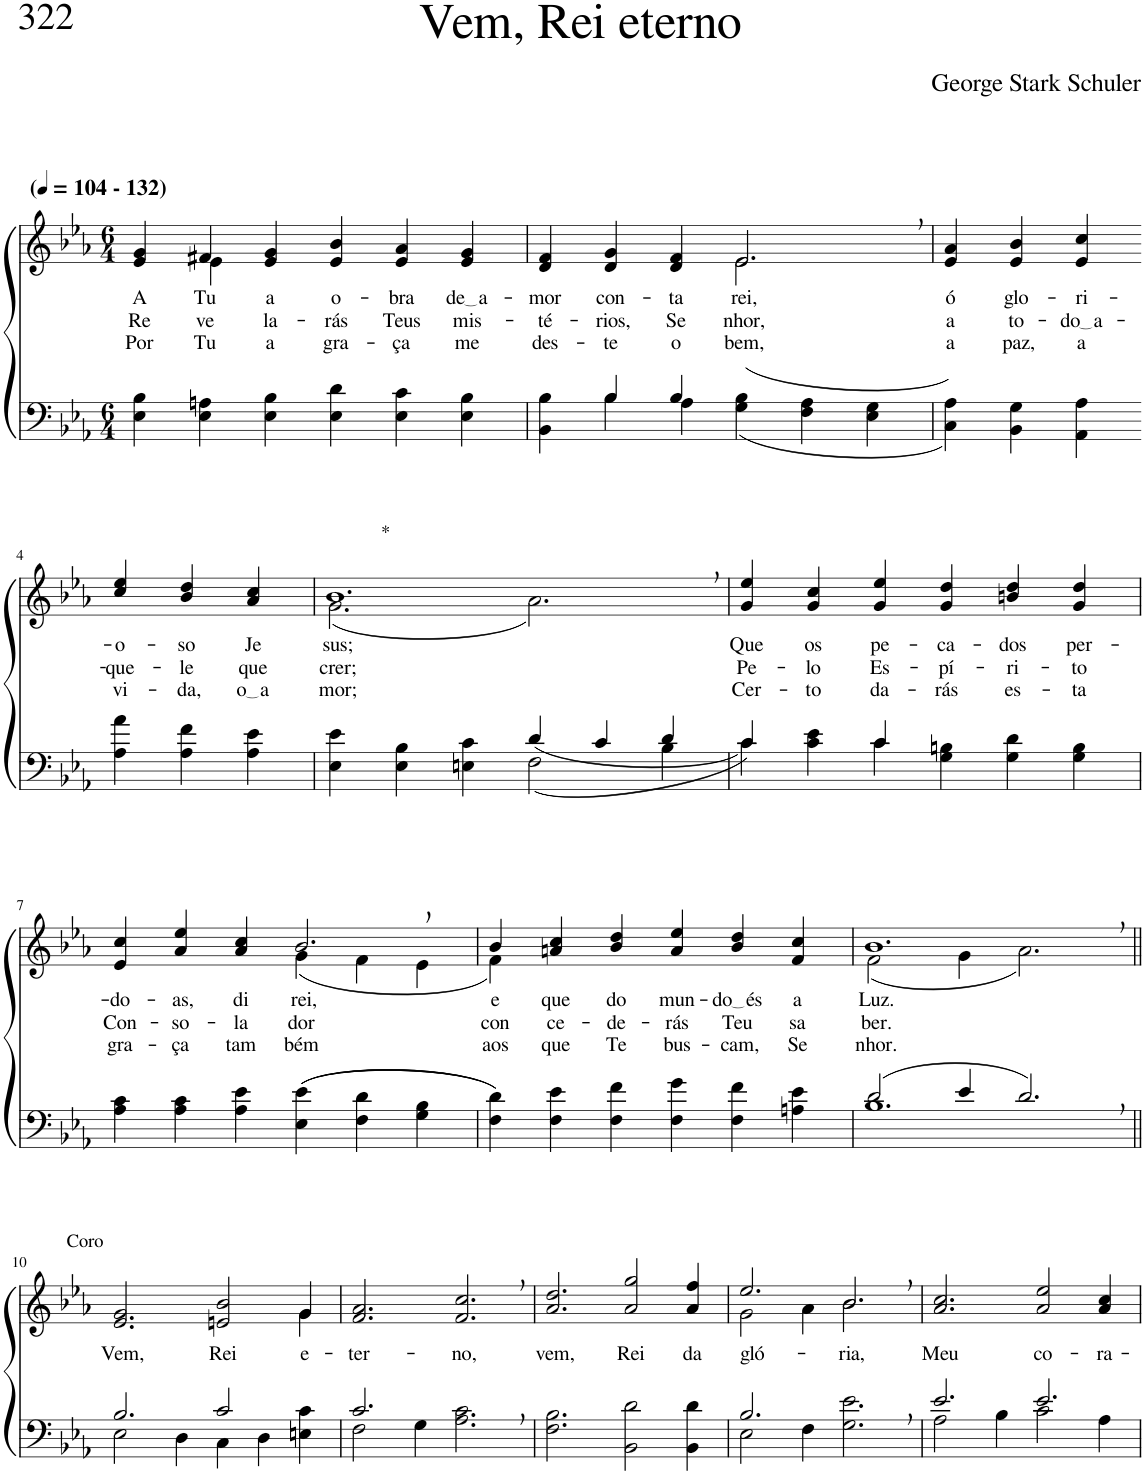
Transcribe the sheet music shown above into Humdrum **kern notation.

**kern	**kern	**text	**text	**text
*part2	*part1	*part1	*part1	*part1
*staff2	*staff1	*staff1	*staff1	*staff1
*I"Parte III e IV	*I"Parte I e II	*	*	*
*clefF4	*clefG2	*	*	*
*Trd2c3	*Trd2c3	*	*	*
*k[b-e-a-]	*k[b-e-a-]	*	*	*
*M6/4	*M6/4	*	*	*
*MM104	*MM104	*	*	*
=1	=1	=1	=1	=1
!	!LO:TX:a:B:t=(	!	!	!
!	!LO:TX:a:B:t=- 132)	!	!	!
!	!	!LO:LY:b	!LO:LY:b	!LO:LY:b
*	*^	*	*	*
4E-\ 4B-\	4e-/ 4g/	4ryy	A	Re-	Por
!	!	!	!LO:LY:b	!LO:LY:b	!LO:LY:b
4E-\ 4An\	4f#X/	4e-\	Tu-	-ve-	Tu-
!	!	!	!LO:LY:b	!LO:LY:b	!LO:LY:b
4E-\ 4B-\	4e-/ 4g/	1ryy	-a	-la-	-a
!	!	!	!LO:LY:b	!LO:LY:b	!LO:LY:b
4E-\ 4d\	4e-/ 4b-/	.	o-	-rás	gra-
!	!	!	!LO:LY:b	!LO:LY:b	!LO:LY:b
4E-\ 4c\	4e-/ 4a-/	.	-bra	Teus	-ça
!	!	!	!LO:LY:b	!LO:LY:b	!LO:LY:b
4E-\ 4B-\	4e-/ 4g/	.	de a	mis-	me
=2	=2	=2	=2	=2	=2
*^	*	*	*	*	*
!	!	!	!	!LO:LY:b	!LO:LY:b	!LO:LY:b
4ryy	4BB-\ 4B-\	4d/ 4f/	2.ryy	-mor	-té-	des-
!	!	!	!	!LO:LY:b	!LO:LY:b	!LO:LY:b
4B-/	4B-\	4d/ 4g/	.	con-	-rios,	-te
!	!	!	!	!LO:LY:b	!LO:LY:b	!LO:LY:b
4B-/	4A-\	4d/ 4f/	.	-ta-	Se-	o
!	!	!	!	!LO:LY:b	!LO:LY:b	!LO:LY:b
2.ryy	((4G\ 4B-\	2.e-,/	2.e-\	-rei,	-nhor,	bem,
.	4F\ 4A-\	.	.	.	.	.
.	4E-\ 4G\	.	.	.	.	.
*	*	*v	*v	*	*	*
=3	=3	=3	=3	=3	=3
!	!	!	!LO:LY:b	!LO:LY:b	!LO:LY:b
*v	*v	*	*	*	*
4C\ 4A-\))	4e-/ 4a-/	ó	a	a
!	!	!LO:LY:b	!LO:LY:b	!LO:LY:b
4BB-\ 4G\	4e-/ 4b-/	glo-	to-	paz,
!	!	!LO:LY:b	!LO:LY:b	!LO:LY:b
4AA-\ 4A-\	4e-/ 4cc/	-ri-	do a	a
!!LO:LB:g=z
=4-	=4-	=4-	=4-	=4-
!	!	!LO:LY:b	!LO:LY:b	!LO:LY:b
4A-\ 4a-\	4cc/ 4ee-/	-o-	-que-	vi-
!	!	!LO:LY:b	!LO:LY:b	!LO:LY:b
4A-\ 4f\	4b-/ 4dd/	-so	-le	-da,
!	!	!LO:LY:b	!LO:LY:b	!LO:LY:b
4A-\ 4e-\	4a-/ 4cc/	Je-	que	o a
=5	=5	=5	=5	=5
*^	*^	*	*	*
!	!	!LO:TX:a:t=*	!	!	!	!
!	!	!	!	!LO:LY:b	!LO:LY:b	!LO:LY:b
2.ryy	4E-\ 4e-\	1.b-,	(2.g\	-sus;	crer;	mor;
.	4E-\ 4B-\	.	.	.	.	.
.	4En\ 4c\	.	.	.	.	.
(4d/	(2F\	.	2.a-\)	.	.	.
4c/	.	.	.	.	.	.
4d/	4B-\	.	.	.	.	.
*	*	*v	*v	*	*	*
=6	=6	=6	=6	=6	=6
!	!	!	!LO:LY:b	!LO:LY:b	!LO:LY:b
4c/)	4c\)	4g/ 4ee-/	Que	Pe-	Cer-
!	!	!	!LO:LY:b	!LO:LY:b	!LO:LY:b
4ryy	4c\ 4e-\	4g/ 4cc/	os	-lo	-to
!	!	!	!LO:LY:b	!LO:LY:b	!LO:LY:b
4c/	4c\	4g/ 4ee-/	pe-	Es-	da-
!	!	!	!LO:LY:b	!LO:LY:b	!LO:LY:b
2.ryy	4G\ 4Bn\	4g/ 4dd/	-ca-	-pí-	-rás
!	!	!	!LO:LY:b	!LO:LY:b	!LO:LY:b
.	4G\ 4d\	4bn/ 4dd/	-dos	-ri-	es-
!	!	!	!LO:LY:b	!LO:LY:b	!LO:LY:b
.	4G\ 4B\	4g/ 4dd/	per-	-to	-ta
!!LO:LB:g=z
=7	=7	=7	=7	=7	=7
!	!	!	!LO:LY:b	!LO:LY:b	!LO:LY:b
*v	*v	*^	*	*	*
4A-\ 4c\	4e-/ 4cc/	2.ryy	-do-	Con-	gra-
!	!	!	!LO:LY:b	!LO:LY:b	!LO:LY:b
4A-\ 4c\	4a-/ 4ee-/	.	-as,	-so-	-ça
!	!	!	!LO:LY:b	!LO:LY:b	!LO:LY:b
4A-\ 4e-\	4a-/ 4cc/	.	di-	-la-	tam-
!	!	!	!LO:LY:b	!LO:LY:b	!LO:LY:b
((4E-\ 4e-\	2.b-,/	(4g\	-rei,	-dor	-bém
4F\ 4d\	.	4f\	.	.	.
4G\ 4B-\	.	4e-\	.	.	.
=8	=8	=8	=8	=8	=8
!	!	!	!LO:LY:b	!LO:LY:b	!LO:LY:b
4F\ 4d\))	4b-/	4f\)	e	con-	aos
!	!	!	!LO:LY:b	!LO:LY:b	!LO:LY:b
4F\ 4e-\	4an/ 4cc/	1ryy	que	-ce-	que
!	!	!	!LO:LY:b	!LO:LY:b	!LO:LY:b
4F\ 4f\	4b-/ 4dd/	.	do	-de-	Te
!	!	!	!LO:LY:b	!LO:LY:b	!LO:LY:b
4F\ 4g\	4a/ 4ee-/	.	mun-	-rás	bus-
!	!	!	!LO:LY:b	!LO:LY:b	!LO:LY:b
4F\ 4f\	4b-/ 4dd/	.	do és	Teu	-cam,
!	!	!	!LO:LY:b	!LO:LY:b	!LO:LY:b
4An\ 4e-\	4f/ 4cc/	4ryy	a	sa-	Se-
=9	=9	=9	=9	=9	=9
*^	*	*	*	*	*
!	!	!	!	!LO:LY:b	!LO:LY:b	!LO:LY:b
(2d/	1.B-	1.b-,	(2f\	Luz.	-ber.	-nhor.
4e-/	.	.	4g\	.	.	.
2.d,/)	.	.	2.a-\)	.	.	.
!!LO:LB:g=z	!!
=10||	=10||	=10||	=10||	=10||	=10||	=10||
!	!	!LO:TX:a:t=Coro	!	!	!	!
!	!	!	!	!LO:LY:b	!	!
2.B-/	2E-\	1ryy	2.e-/ 2.g/	Vem,	.	.
.	4D\	.	.	.	.	.
!	!	!	!	!LO:LY:b	!	!
2c/	4C\	.	2en/ 2b-/	Rei	.	.
.	4D\	4ryy	.	.	.	.
!	!	!	!	!LO:LY:b	!	!
4ryy	4En\ 4c\	4g\	4g/	e-	.	.
=11	=11	=11	=11	=11	=11	=11
!	!	!	!	!LO:LY:b	!	!
*	*	*v	*v	*	*	*
2.c/	2F\	2.f/ 2.a-/	-ter-	.	.
.	4G\	.	.	.	.
!	!	!	!LO:LY:b	!	!
2.ryy	2.A-\ 2.c\	2.f/, 2.cc/,	-no,	.	.
=12	=12	=12	=12	=12	=12
!	!	!	!LO:LY:b	!	!
*v	*v	*	*	*	*
2.F\ 2.B-\	2.a-/ 2.dd/	vem,	.	.
!	!	!LO:LY:b	!	!
2BB-\ 2d\	2a-/ 2gg/	Rei	.	.
!	!	!LO:LY:b	!	!
4BB-\ 4d\	4a-/ 4ff/	da	.	.
=13	=13	=13	=13	=13
*^	*^	*	*	*
!	!	!	!	!LO:LY:b	!	!
2.B-/	2E-\	2.ee-/	2g\	gló-	.	.
.	4F\	.	4a-\	.	.	.
!	!	!	!	!LO:LY:b	!	!
2.ryy	2.G\ 2.e-\	2.b-,/	2.b-\	-ria,	.	.
=14	=14	=14	=14	=14	=14	=14
!	!	!	!	!LO:LY:b	!	!
*	*	*v	*v	*	*	*
2.e-/	2A-\	2.a-/ 2.cc/	Meu	.	.
.	4B-\	.	.	.	.
!	!	!	!LO:LY:b	!	!
2.e-/	2c\	2a-/ 2ee-/	co-	.	.
!	!	!	!LO:LY:b	!	!
.	4A-\	4a-/ 4cc/	-ra-	.	.
*v	*v	*	*	*	*
=	=	=	=	=
*-	*-	*-	*-	*-
